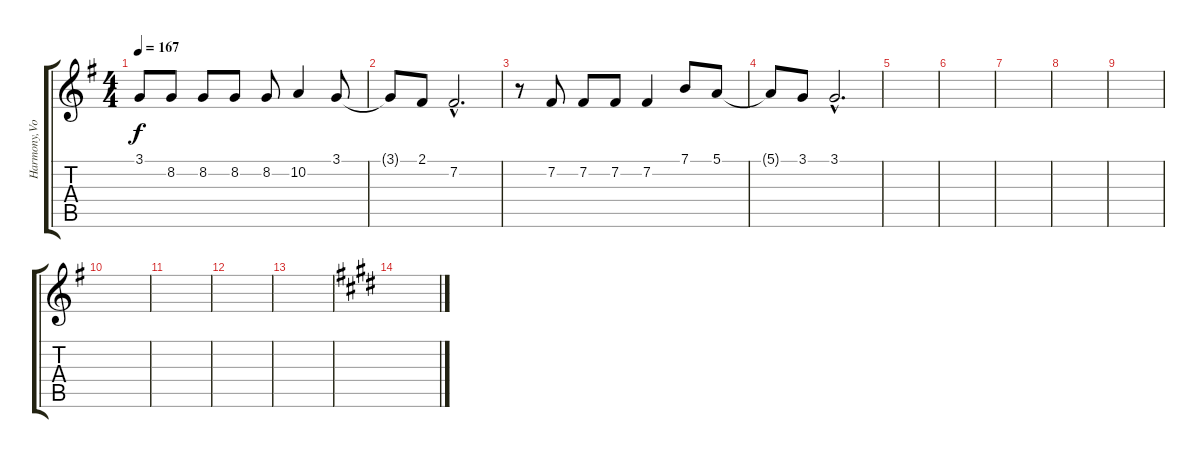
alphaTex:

\track ("Harmony,Vo" "Harmony,Vo") {instrument clavinet}
\staff {score tabs}
\tuning (E4 B3 G3 D3 A2 E2) {hide}
\ts (4 4)
\tempo 167
\clef g2
\ks eminor
3.1{t}.8{dy f} 8.2.8 8.2.8 8.2.8 8.2.8 10.2.4 3.1.8 |
3.1{t}.8 2.1.8 7.2{hac}.2{d} |
r.8 7.2.8 7.2.8 7.2.8 7.2.4 7.1.8 5.1.8 |
5.1{t}.8 3.1.8 3.1{hac}.2{d} |
|
|
|
|
|
|
|
|
|
\ks c#minor
